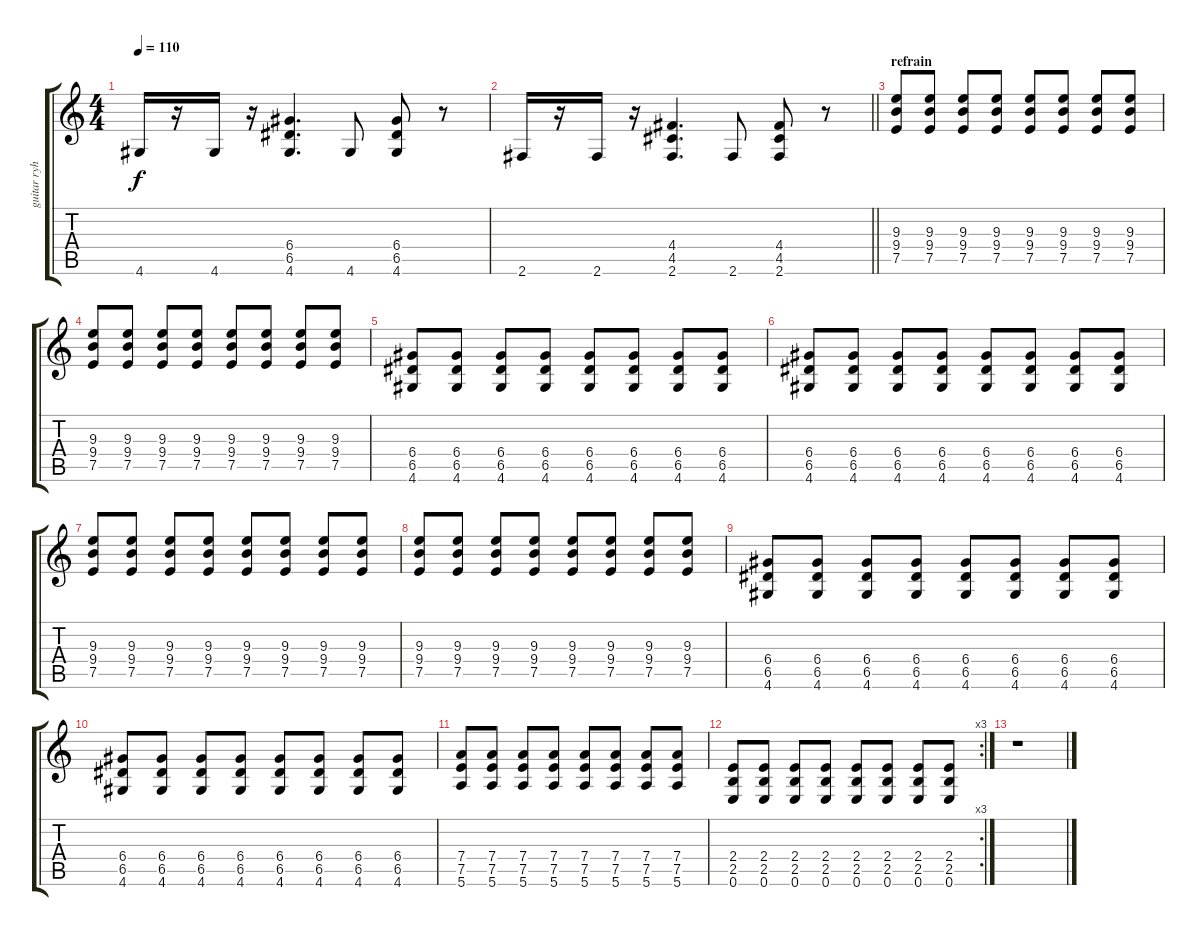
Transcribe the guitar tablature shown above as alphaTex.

\track ("guitar ryhtmique" "guitar ryh") {instrument distortionguitar}
\staff {score tabs}
\tuning (E4 B3 G3 D3 A2 E2) {hide}
\ts (4 4)
\tempo 110
\clef g2
\ks c
4.6.16{dy f} r.16 4.6.16 r.16 (6.4 6.5 4.6).4{d} 4.6.8 (6.4 6.5 4.6).8 r.8 |
\barLineRight lightlight
2.6.16 r.16 2.6.16 r.16 (4.4 4.5 2.6).4{d} 2.6.8 (4.4 4.5 2.6).8 r.8 |
\section ("" "refrain")
(9.3 9.4 7.5).8 (9.3 9.4 7.5).8 (9.3 9.4 7.5).8 (9.3 9.4 7.5).8 (9.3 9.4 7.5).8 (9.3 9.4 7.5).8 (9.3 9.4 7.5).8 (9.3 9.4 7.5).8 |
(9.3 9.4 7.5).8 (9.3 9.4 7.5).8 (9.3 9.4 7.5).8 (9.3 9.4 7.5).8 (9.3 9.4 7.5).8 (9.3 9.4 7.5).8 (9.3 9.4 7.5).8 (9.3 9.4 7.5).8 |
(6.4 6.5 4.6).8 (6.4 6.5 4.6).8 (6.4 6.5 4.6).8 (6.4 6.5 4.6).8 (6.4 6.5 4.6).8 (6.4 6.5 4.6).8 (6.4 6.5 4.6).8 (6.4 6.5 4.6).8 |
(6.4 6.5 4.6).8 (6.4 6.5 4.6).8 (6.4 6.5 4.6).8 (6.4 6.5 4.6).8 (6.4 6.5 4.6).8 (6.4 6.5 4.6).8 (6.4 6.5 4.6).8 (6.4 6.5 4.6).8 |
(9.3 9.4 7.5).8 (9.3 9.4 7.5).8 (9.3 9.4 7.5).8 (9.3 9.4 7.5).8 (9.3 9.4 7.5).8 (9.3 9.4 7.5).8 (9.3 9.4 7.5).8 (9.3 9.4 7.5).8 |
(9.3 9.4 7.5).8 (9.3 9.4 7.5).8 (9.3 9.4 7.5).8 (9.3 9.4 7.5).8 (9.3 9.4 7.5).8 (9.3 9.4 7.5).8 (9.3 9.4 7.5).8 (9.3 9.4 7.5).8 |
(6.4 6.5 4.6).8 (6.4 6.5 4.6).8 (6.4 6.5 4.6).8 (6.4 6.5 4.6).8 (6.4 6.5 4.6).8 (6.4 6.5 4.6).8 (6.4 6.5 4.6).8 (6.4 6.5 4.6).8 |
(6.4 6.5 4.6).8 (6.4 6.5 4.6).8 (6.4 6.5 4.6).8 (6.4 6.5 4.6).8 (6.4 6.5 4.6).8 (6.4 6.5 4.6).8 (6.4 6.5 4.6).8 (6.4 6.5 4.6).8 |
(7.4 7.5 5.6).8 (7.4 7.5 5.6).8 (7.4 7.5 5.6).8 (7.4 7.5 5.6).8 (7.4 7.5 5.6).8 (7.4 7.5 5.6).8 (7.4 7.5 5.6).8 (7.4 7.5 5.6).8 |
\rc 3
(2.4 2.5 0.6).8 (2.4 2.5 0.6).8 (2.4 2.5 0.6).8 (2.4 2.5 0.6).8 (2.4 2.5 0.6).8 (2.4 2.5 0.6).8 (2.4 2.5 0.6).8 (2.4 2.5 0.6).8 |
r.1
